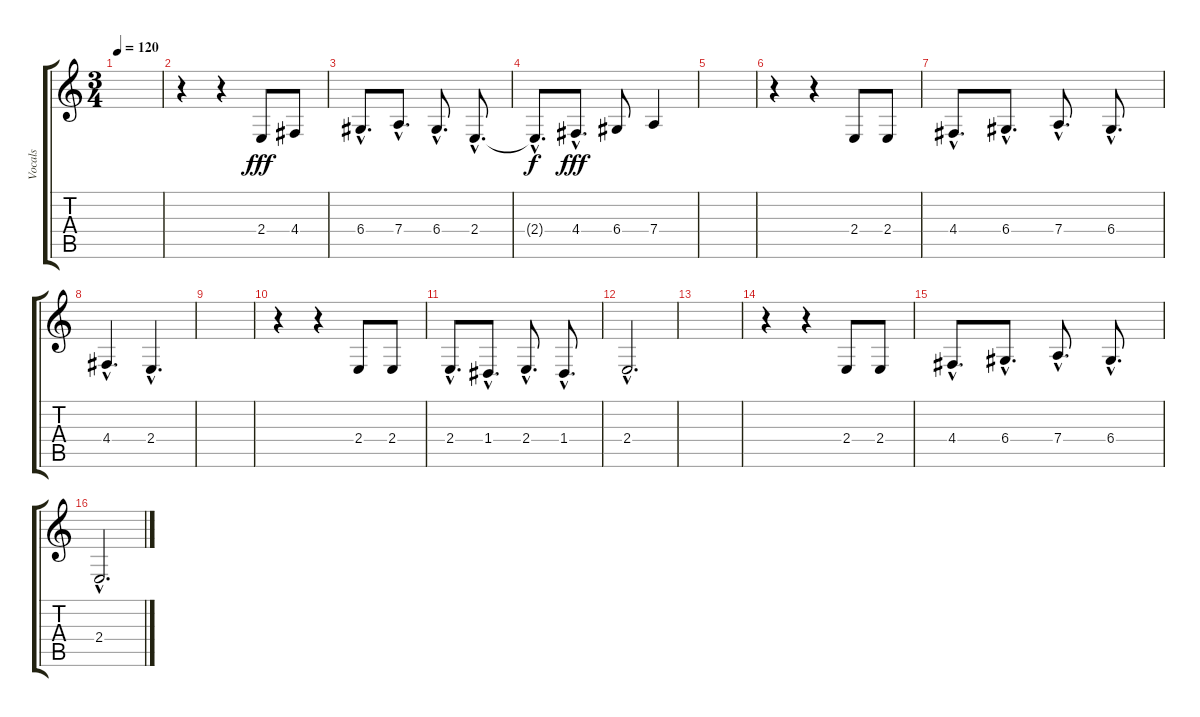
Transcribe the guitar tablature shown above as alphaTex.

\track ("Vocals" "Vocals") {instrument tenorsax}
\staff {score tabs}
\tuning (E4 B3 G3 D3 A2 E2) {hide}
\ts (3 4)
\tempo 120
\clef g2
\ks c
|
r.4{balance 8} r.4 2.4.8{dy fff} 4.4.8 |
6.4{hac}.8{d} 7.4{hac}.8{d} 6.4{hac}.8{d} 2.4{hac}.8{d} |
2.4{hac t}.8{d dy f} 4.4{hac}.8{d dy fff} 6.4.8 7.4.4 |
|
r.4 r.4 2.4.8 2.4.8 |
4.4{hac}.8{d} 6.4{hac}.8{d} 7.4{hac}.8{d} 6.4{hac}.8{d} |
4.4{hac}.4{d} 2.4{hac}.4{d} |
|
r.4 r.4 2.4.8 2.4.8 |
2.4{hac}.8{d} 1.4{hac}.8{d} 2.4{hac}.8{d} 1.4{hac}.8{d} |
2.4{hac}.2{d} |
|
r.4 r.4 2.4.8 2.4.8 |
4.4{hac}.8{d} 6.4{hac}.8{d} 7.4{hac}.8{d} 6.4{hac}.8{d} |
2.4{hac}.2{d}
